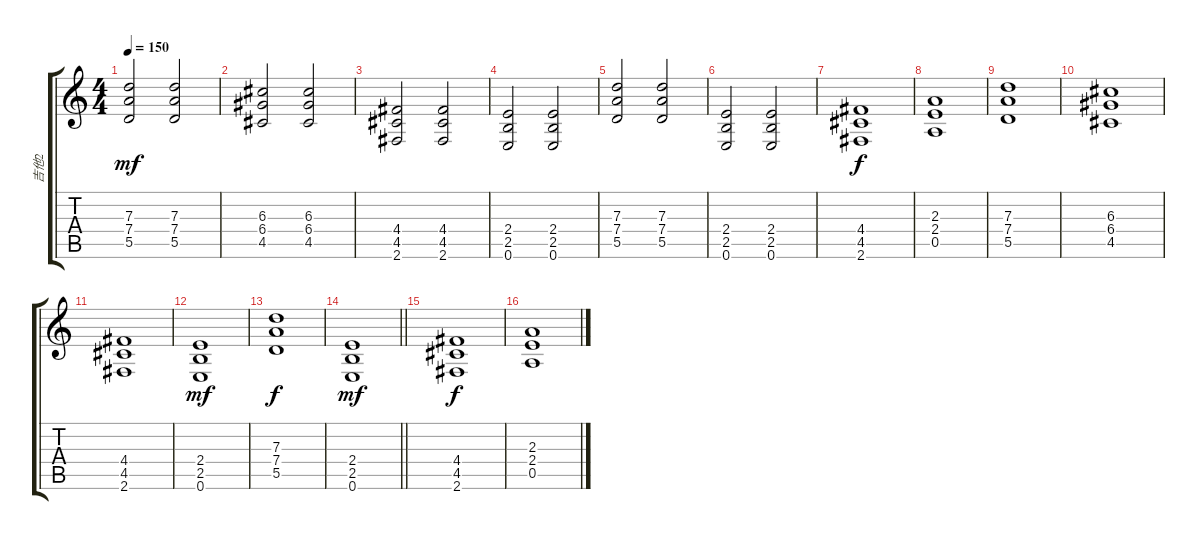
\track ("吉他2" "吉他2") {instrument distortionguitar}
\staff {score tabs}
\tuning (E4 B3 G3 D3 A2 E2) {hide}
\ts (4 4)
\tempo 150
\clef g2
\ks c
(7.3 7.4 5.5).2{dy mf} (7.3 7.4 5.5).2 |
(6.3 6.4 4.5).2 (6.3 6.4 4.5).2 |
(4.4 4.5 2.6).2 (4.4 4.5 2.6).2 |
(2.4 2.5 0.6).2 (2.4 2.5 0.6).2 |
(7.3 7.4 5.5).2 (7.3 7.4 5.5).2 |
(2.4 2.5 0.6).2 (2.4 2.5 0.6).2 |
(4.4 4.5 2.6).1{dy f} |
(2.3 2.4 0.5).1 |
(7.3 7.4 5.5).1 |
(6.3 6.4 4.5).1 |
(4.4 4.5 2.6).1 |
(2.4 2.5 0.6).1{dy mf} |
(7.3 7.4 5.5).1{dy f} |
\barLineRight lightlight
(2.4 2.5 0.6).1{dy mf} |
\section ("" "")
(4.4 4.5 2.6).1{txt "" dy f} |
(2.3 2.4 0.5).1
